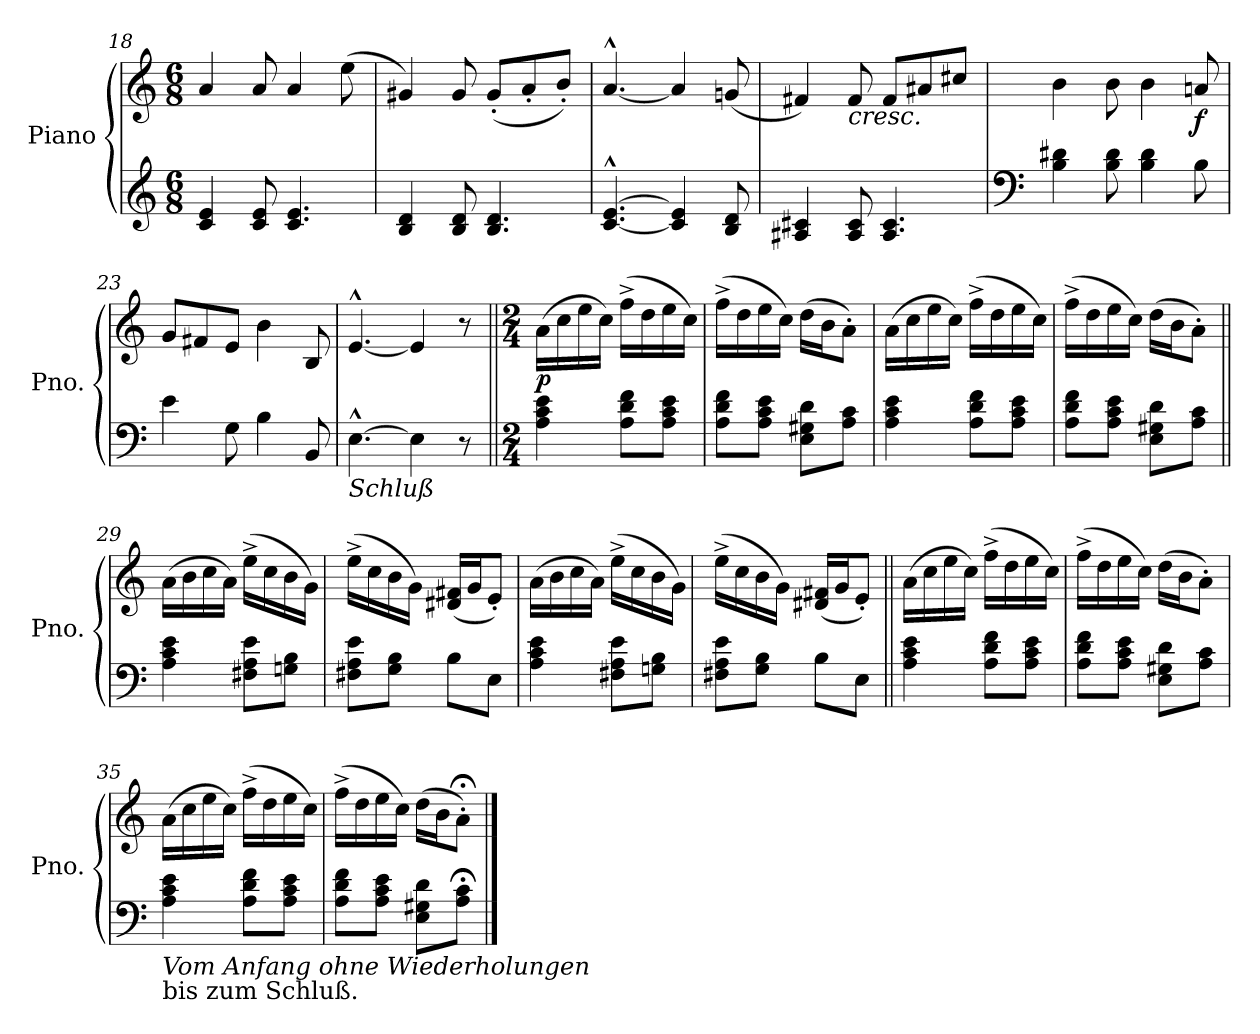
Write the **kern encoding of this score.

**kern	**kern	**dynam
*part1	*part1	*part1
*staff2	*staff1	*staff1/2
*I"Piano	*	*
*I'Pno.	*	*
*clefG2	*clefG2	*
*k[]	*k[]	*
*M6/8	*M6/8	*
=18	=18	=18
4c/ 4e/	4a/	.
8c/ 8e/	8a/	.
4.c/ 4.e/	4a/	.
.	(>8ee\	.
=19	=19	=19
4B/ 4d/	4g#X/)	.
8B/ 8d/	8g#/	.
4.B/ 4.d/	(<8g#'/L	.
.	8a'/	.
.	8b'/J)	.
=20	=20	=20
[4.c/^^ [4.e/^^	[4.a^^/	.
4c/] 4e/]	4a/]	.
8B/ 8d/	(<8gn/	.
=21	=21	=21
4A#X/ 4c#X/	4f#X/)	.
!	!LO:TX:b:i:t=cresc.	!
8A#/ 8c#/	8f#/	.
4.A#/ 4.c#/	8f#/L	.
.	8a#X/	.
.	8cc#X/J	.
=22	=22	=22
*clefF4	*	*
4B\ 4d#X\	4b\	.
8B\ 8d#\	8b\	.
4B\ 4d#\	4b\	.
!	!	!LO:DY:b
8B\	8an/	f
=23	=23	=23
4e\	8g/L	.
.	8f#X/	.
8G\	8e/J	.
4B\	4b\	.
8BB/	8B/	.
=24	=24	=24
!LO:TX:b:i:t=Schluß	!	!
[4.E^^\	[4.e^^/	.
4E\]	4e/]	.
8r	8r	.
!!LO:LB:g=z
=25||	=25||	=25||
*M2/4	*M2/4	*
!	!	!LO:DY:b
4A\< 4c\< 4e\<	(>16a\LL	p
.	16cc\	.
.	16ee\	.
.	16cc\JJ)	.
8A\< 8d\< 8f\<L	(>16ff^\LL	.
.	16dd\	.
8A\ 8c\ 8e\J	16ee\	.
.	16cc\JJ)	.
=26	=26	=26
8A\ 8d\ 8f\L	(>16ff^\LL	.
.	16dd\	.
8A\ 8c\ 8e\J	16ee\	.
.	16cc\JJ)	.
8E\< 8G#X\< 8d\<L	(>16dd\LL	.
.	16b\J	.
8A\<< 8c\<<J	8a'\J)	.
=27	=27	=27
4A\ 4c\ 4e\	(>16a\LL	.
.	16cc\	.
.	16ee\	.
.	16cc\JJ)	.
8A\ 8d\ 8f\L	(>16ff^\LL	.
.	16dd\	.
8A\ 8c\ 8e\J	16ee\	.
.	16cc\JJ)	.
=28	=28	=28
8A\ 8d\ 8f\L	(>16ff^\LL	.
.	16dd\	.
8A\ 8c\ 8e\J	16ee\	.
.	16cc\JJ)	.
8E\ 8G#X\ 8d\L	(>16dd\LL	.
.	16b\J	.
8A\ 8c\J	8a'\J)	.
=29||	=29||	=29||
4A\< 4c\< 4e\<	(>16a\LL	.
.	16b\	.
.	16cc\	.
.	16a\JJ)	.
8F#X\<< 8A\<< 8e\<<L	(>16ee^\LL	.
.	16cc\	.
8Gn\<< 8B\<<J	16b\	.
.	16g\JJ)	.
=30	=30	=30
8F#X\ 8A\ 8e\L	(>16ee^\LL	.
.	16cc\	.
8G\ 8B\J	16b\	.
.	16g\JJ)	.
8B<\L	(<16d#X/ 16f#X/LL	.
.	16g/J	.
8E<\J	8e'/J)	.
!!LO:LB:g=z
=31	=31	=31
4A\ 4c\ 4e\	(>16a\LL	.
.	16b\	.
.	16cc\	.
.	16a\JJ)	.
8F#X\ 8A\ 8e\L	(>16ee^\LL	.
.	16cc\	.
8Gn\ 8B\J	16b\	.
.	16g\JJ)	.
=32	=32	=32
8F#X\ 8A\ 8e\L	(>16ee^\LL	.
.	16cc\	.
8G\ 8B\J	16b\	.
.	16g\JJ)	.
8B<\L	(<16d#X/ 16f#X/LL	.
.	16g/J	.
8E\J	8e'/J)	.
=33||	=33||	=33||
4A\ 4c\ 4e\	(>16a\LL	.
.	16cc\	.
.	16ee\	.
.	16cc\JJ)	.
8A\ 8d\ 8f\L	(>16ff^\LL	.
.	16dd\	.
8A\ 8c\ 8e\J	16ee\	.
.	16cc\JJ)	.
=34	=34	=34
8A\ 8d\ 8f\L	(>16ff^\LL	.
.	16dd\	.
8A\ 8c\ 8e\J	16ee\	.
.	16cc\JJ)	.
8E\ 8G#X\ 8d\L	(>16dd\LL	.
.	16b\J	.
8A\ 8c\J	8a'\J)	.
=35	=35	=35
!LO:TX:b:i:t=Vom Anfang ohne Wiederholungen	!	!
!LO:TX:b:t=bis zum Schluß.	!	!
4A\ 4c\ 4e\	(>16a\LL	.
.	16cc\	.
.	16ee\	.
.	16cc\JJ)	.
8A\ 8d\ 8f\L	(>16ff^\LL	.
.	16dd\	.
8A\ 8c\ 8e\J	16ee\	.
.	16cc\JJ)	.
=36	=36	=36
8A\ 8d\ 8f\L	(>16ff^\LL	.
.	16dd\	.
8A\ 8c\ 8e\J	16ee\	.
.	16cc\JJ)	.
8E\ 8G#X\ 8d\L	(>16dd\LL	.
.	16b\J	.
8A\; 8c\;J	8a;<'\J)	.
==	==	==
*-	*-	*-
